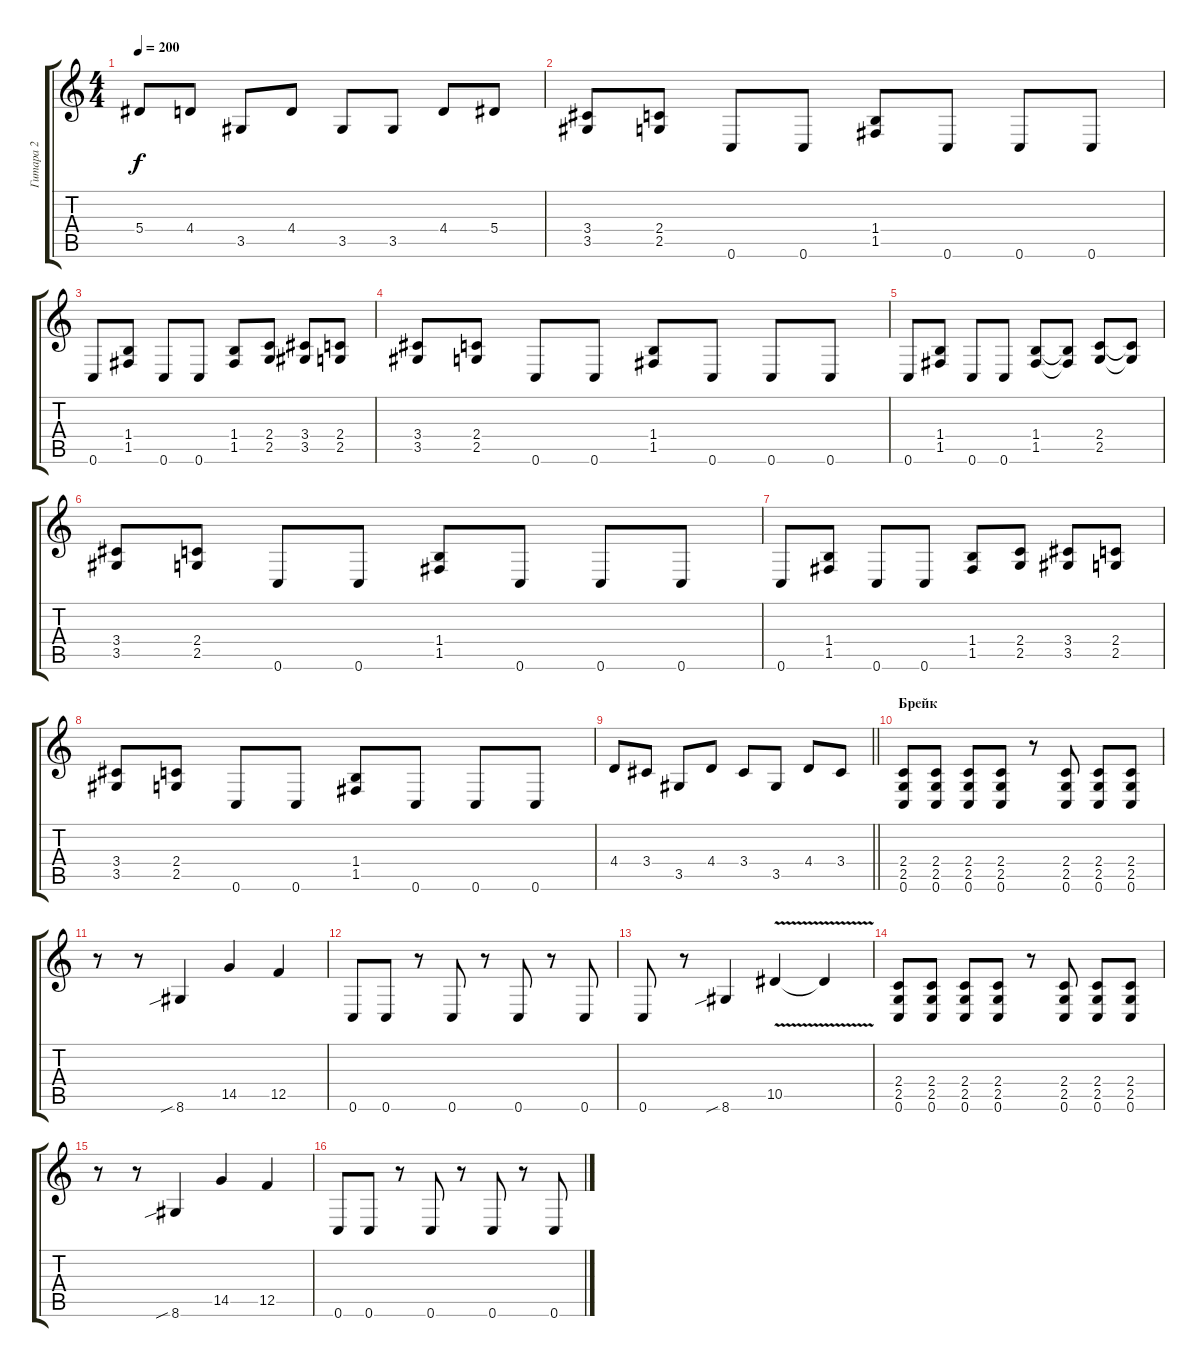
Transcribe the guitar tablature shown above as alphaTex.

\track ("Гитара 2" "Гитара 2") {instrument overdrivenguitar}
\staff {score tabs}
\tuning (C4 G3 Eb3 Bb2 F2 C2) {hide}
\ts (4 4)
\tempo 200
\clef g2
\ks c
5.4.8{dy f} 4.4.8 3.5.8 4.4.8 3.5.8 3.5.8 4.4.8 5.4.8 |
(3.4 3.5).8 (2.4 2.5).8 0.6.8 0.6.8 (1.4 1.5).8 0.6.8 0.6.8 0.6.8 |
0.6.8 (1.4 1.5).8 0.6.8 0.6.8 (1.4 1.5).8 (2.4 2.5).8 (3.4 3.5).8 (2.4 2.5).8 |
(3.4 3.5).8 (2.4 2.5).8 0.6.8 0.6.8 (1.4 1.5).8 0.6.8 0.6.8 0.6.8 |
0.6.8 (1.4 1.5).8 0.6.8 0.6.8 (1.4 1.5).8 (1.4{t} 1.5{t}).8 (2.4 2.5).8 (2.4{t} 2.5{t}).8 |
(3.4 3.5).8 (2.4 2.5).8 0.6.8 0.6.8 (1.4 1.5).8 0.6.8 0.6.8 0.6.8 |
0.6.8 (1.4 1.5).8 0.6.8 0.6.8 (1.4 1.5).8 (2.4 2.5).8 (3.4 3.5).8 (2.4 2.5).8 |
(3.4 3.5).8 (2.4 2.5).8 0.6.8 0.6.8 (1.4 1.5).8 0.6.8 0.6.8 0.6.8 |
\barLineRight lightlight
4.4.8 3.4.8 3.5.8 4.4.8 3.4.8 3.5.8 4.4.8 3.4.8 |
\section ("" "Брейк")
(2.4 2.5 0.6).8 (2.4 2.5 0.6).8 (2.4 2.5 0.6).8 (2.4 2.5 0.6).8 r.8 (2.4 2.5 0.6).8 (2.4 2.5 0.6).8 (2.4 2.5 0.6).8 |
r.8 r.8 8.6{sib}.4 14.5.4 12.5.4 |
0.6.8 0.6.8 r.8 0.6.8 r.8 0.6.8 r.8 0.6.8 |
0.6.8 r.8 8.6{sib}.4 10.5{v}.4 10.5{t}.4 |
(2.4 2.5 0.6).8 (2.4 2.5 0.6).8 (2.4 2.5 0.6).8 (2.4 2.5 0.6).8 r.8 (2.4 2.5 0.6).8 (2.4 2.5 0.6).8 (2.4 2.5 0.6).8 |
r.8 r.8 8.6{sib}.4 14.5.4 12.5.4 |
0.6.8 0.6.8 r.8 0.6.8 r.8 0.6.8 r.8 0.6.8
